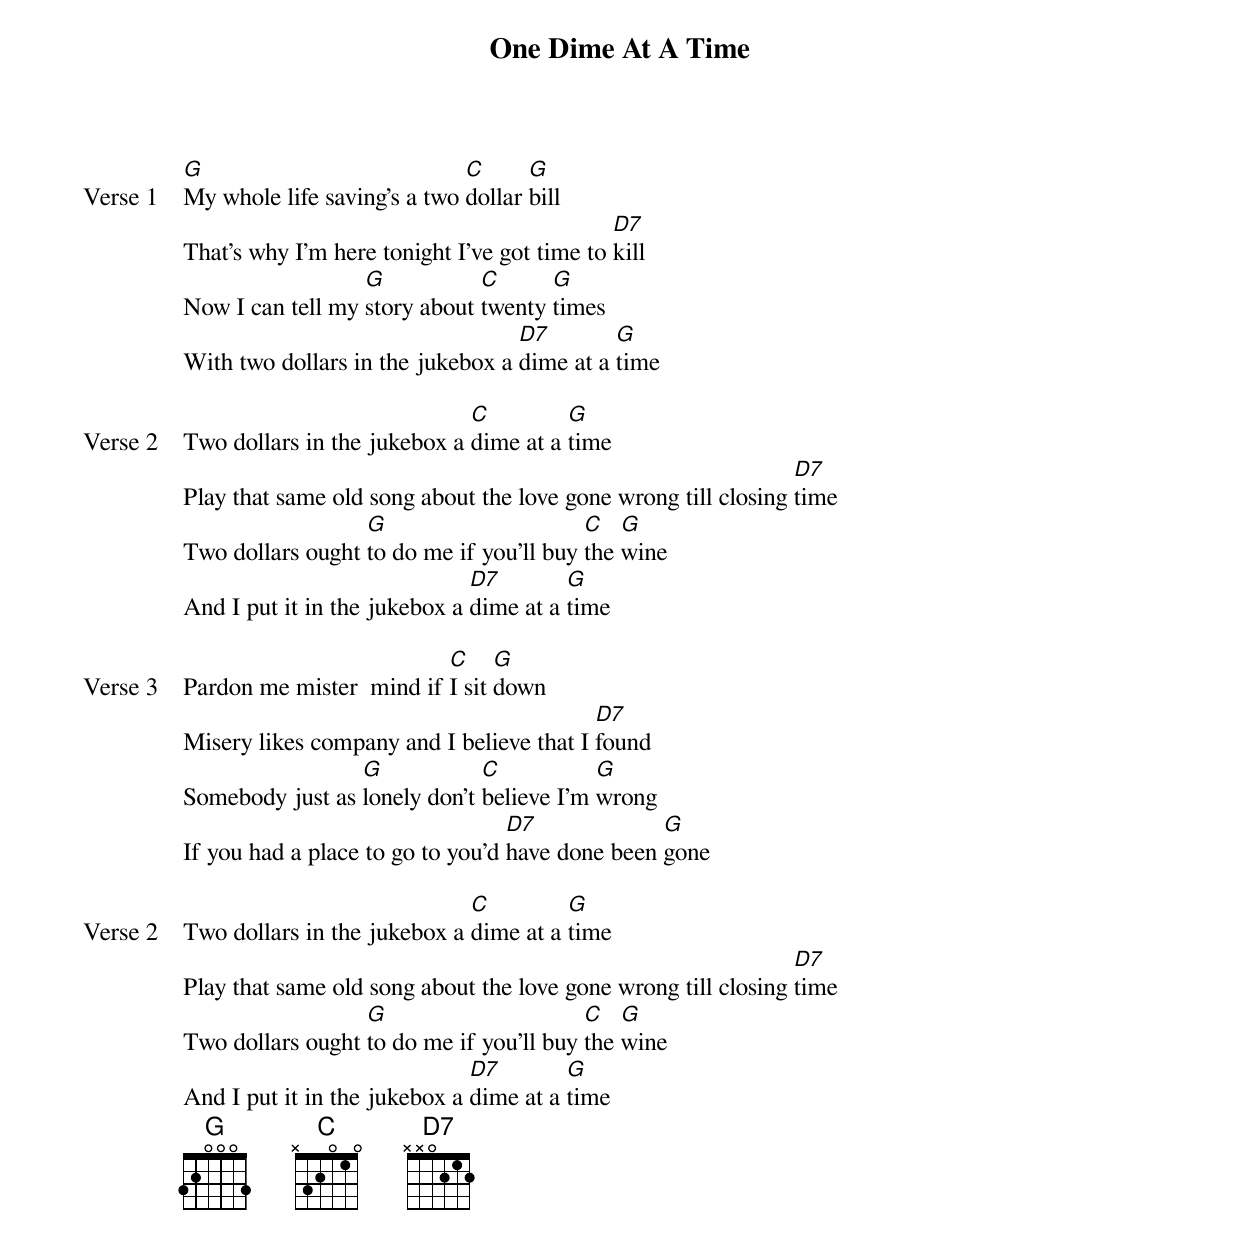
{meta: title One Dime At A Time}
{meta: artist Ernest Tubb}
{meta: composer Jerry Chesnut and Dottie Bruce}
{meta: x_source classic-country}
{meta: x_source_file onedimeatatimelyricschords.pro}
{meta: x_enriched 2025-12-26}

{start_of_verse: Verse 1}
[G]My whole life saving's a two [C]dollar [G]bill
That's why I'm here tonight I've got time to [D7]kill
Now I can tell my [G]story about [C]twenty [G]times
With two dollars in the jukebox a [D7]dime at a [G]time
{end_of_verse}

{start_of_verse: Verse 2}
Two dollars in the jukebox a [C]dime at a [G]time
Play that same old song about the love gone wrong till closing [D7]time
Two dollars ought [G]to do me if you'll buy [C]the [G]wine
And I put it in the jukebox a [D7]dime at a [G]time
{end_of_verse}

{start_of_verse: Verse 3}
Pardon me mister  mind if [C]I sit [G]down
Misery likes company and I believe that I [D7]found
Somebody just as [G]lonely don't [C]believe I'm [G]wrong
If you had a place to go to you'd [D7]have done been [G]gone
{end_of_verse}

{start_of_verse: Verse 2}
Two dollars in the jukebox a [C]dime at a [G]time
Play that same old song about the love gone wrong till closing [D7]time
Two dollars ought [G]to do me if you'll buy [C]the [G]wine
And I put it in the jukebox a [D7]dime at a [G]time
{end_of_verse}
